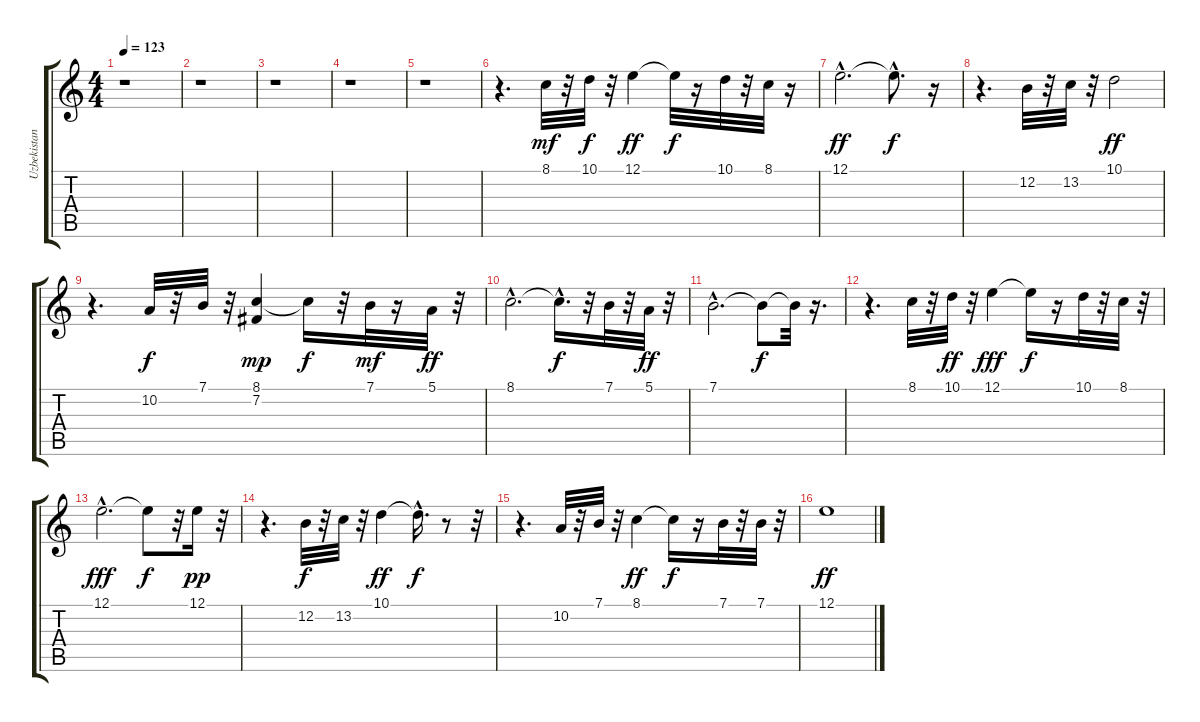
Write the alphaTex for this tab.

\track ("Uzbekistan 2000" "Uzbekistan") {instrument gunshot}
\staff {score tabs}
\tuning (E4 B3 G3 D3 A2 E2) {hide}
\ts (4 4)
\tempo 123
\clef g2
\ks c
r.1{dy f} |
r.1 |
r.1 |
r.1 |
r.1 |
r.4{d} 8.1.32{dy mf} r.32 10.1.32{dy f} r.32 12.1.4{dy ff} 12.1{t}.32{dy f} r.16 10.1.32 r.32 8.1.32 r.16 |
12.1{hac}.2{d dy ff} 12.1{hac t}.8{d dy f} r.16 |
r.4{d} 12.2.32 r.32 13.2.32 r.32 10.1.2{dy ff} |
r.4{d} 10.2.32{dy f} r.32 7.1.32 r.32 (8.1 7.2).4{dy mp} 8.1{t}.16{dy f} r.32 7.1.32{dy mf} r.16 5.1.32{dy ff} r.32 |
8.1{hac}.2{d} 8.1{hac t}.16{d dy f} r.32 7.1.32 r.32 5.1.32{dy ff} r.32 |
7.1{hac}.2{d} 7.1{t}.8{dy f} 7.1{t}.32 r.16{d} |
r.4{d} 8.1.32 r.32 10.1.32{dy ff} r.32 12.1.4{dy fff} 12.1{t}.16{dy f} r.16 10.1.32 r.32 8.1.32 r.32 |
12.1{hac}.2{d dy fff} 12.1{t}.8{dy f} r.32 12.1.16{dy pp} r.32 |
r.4{d} 12.2.32{dy f} r.32 13.2.32 r.32 10.1.4{dy ff} 10.1{hac t}.16{d dy f} r.8 r.32 |
r.4{d} 10.2.32 r.32 7.1.32 r.32 8.1.4{dy ff} 8.1{t}.16{dy f} r.16 7.1.32 r.32 7.1.32 r.32 |
12.1.1{dy ff}
